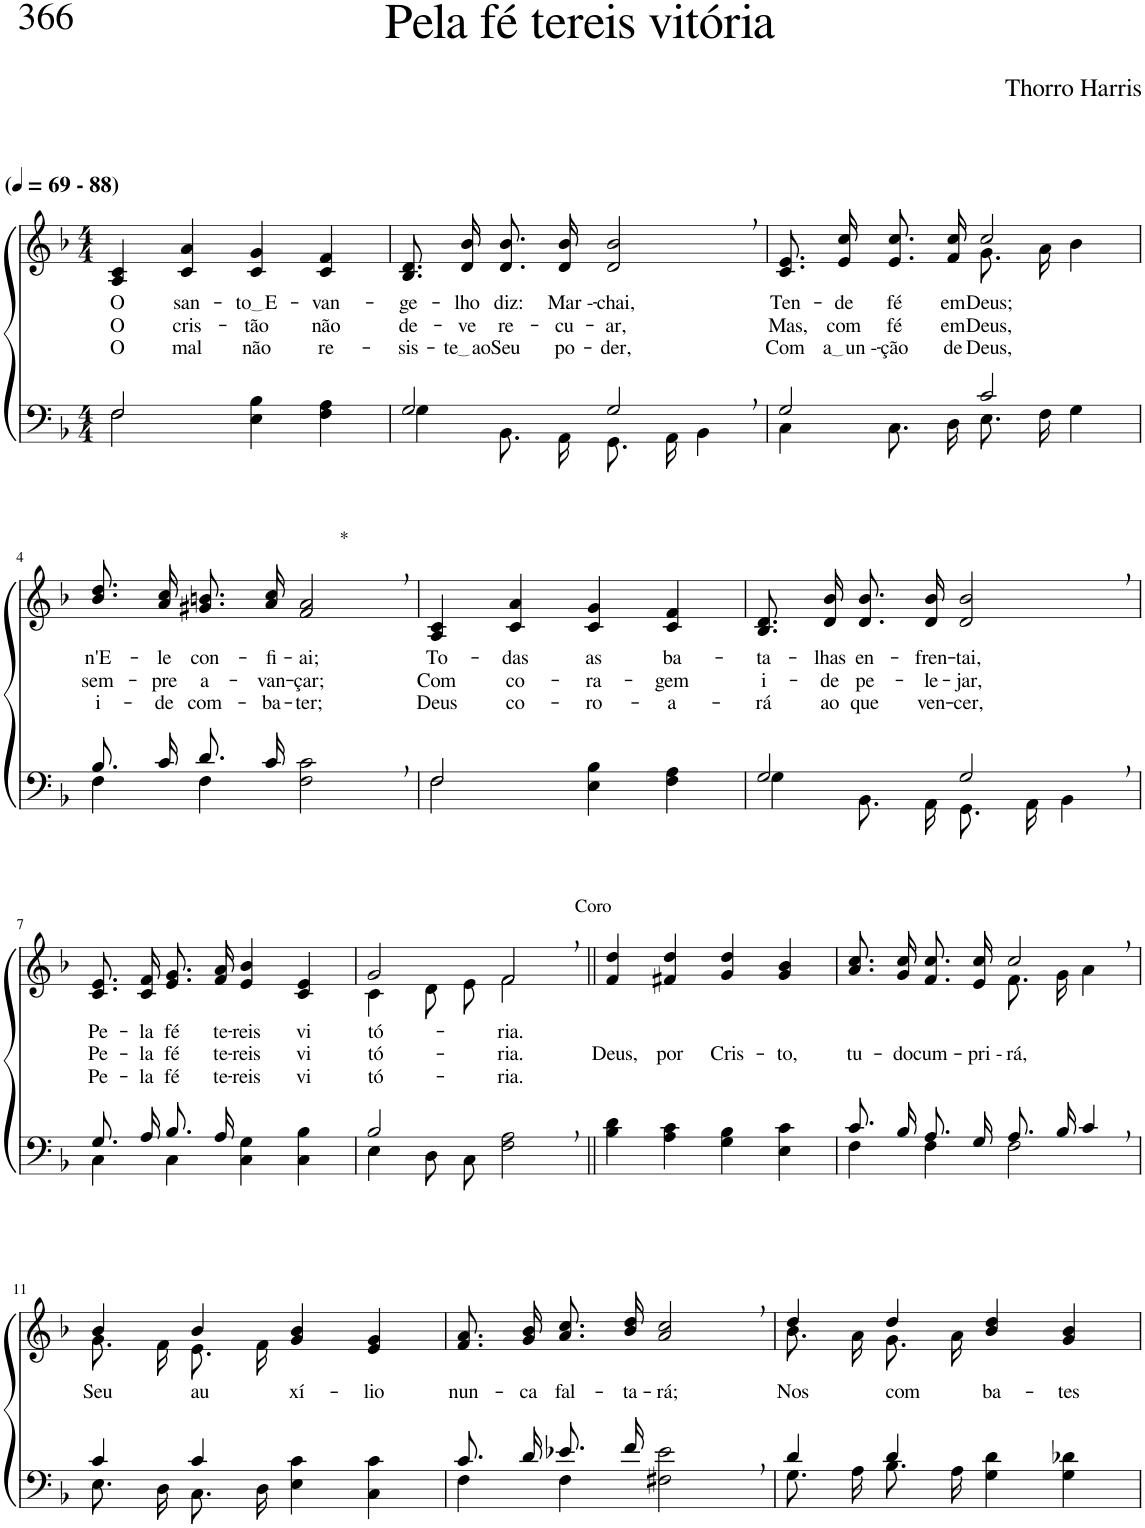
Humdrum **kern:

**kern	**kern	**text	**text	**text
*part2	*part1	*part1	*part1	*part1
*staff2	*staff1	*staff1	*staff1	*staff1
*I"Parte III e IV	*I"Parte I e II	*	*	*
*clefF4	*clefG2	*	*	*
*k[b-]	*k[b-]	*	*	*
*M4/4	*M4/4	*	*	*
*MM69	*MM69	*	*	*
=1	=1	=1	=1	=1
*^	*	*	*	*
!	!	!LO:TX:a:B:t=(	!	!	!
!	!	!LO:TX:a:B:t=- 88)	!	!	!
!	!	!	!LO:LY:b	!LO:LY:b	!LO:LY:b
2F\	2F/	4A/ 4c/	O	O	O
!	!	!	!LO:LY:b	!LO:LY:b	!LO:LY:b
.	.	4c/ 4a/	san-	cris-	mal
!	!	!	!LO:LY:b	!LO:LY:b	!LO:LY:b
4E\ 4B-\	2ryy	4c/ 4g/	to E	-tão	não
!	!	!	!LO:LY:b	!LO:LY:b	!LO:LY:b
4F\ 4A\	.	4c/ 4f/	-van-	não	re-
=2	=2	=2	=2	=2	=2
!	!	!	!LO:LY:b	!LO:LY:b	!LO:LY:b
2G/	4G\	8.B-/ 8.d/L	-ge-	de-	-sis-
!	!	!	!LO:LY:b	!LO:LY:b	!LO:LY:b
.	.	16d/ 16b-/Jk	-lho	-ve	te ao
!	!	!	!LO:LY:b	!LO:LY:b	!LO:LY:b
.	8.BB-\L	8.d/ 8.b-/L	diz:	re-	Seu
!	!	!	!LO:LY:b	!LO:LY:b	!LO:LY:b
.	16AA\Jk	16d/ 16b-/Jk	Mar --	-cu-	po-
!	!	!	!LO:LY:b	!LO:LY:b	!LO:LY:b
2G,/	8.GG\L	2d/, 2b-/,	-chai,	-ar,	-der,
.	16AA\Jk	.	.	.	.
.	4BB-\	.	.	.	.
=3	=3	=3	=3	=3	=3
!	!	!	!LO:LY:b	!LO:LY:b	!LO:LY:b
*	*	*^	*	*	*
2G/	4C\	8.c/ 8.e/L	2ryy	Ten-	Mas,	Com
!	!	!	!	!LO:LY:b	!LO:LY:b	!LO:LY:b
.	.	16e/ 16cc/Jk	.	-de	com	a un -
!	!	!	!	!LO:LY:b	!LO:LY:b	!LO:LY:b
.	8.C\L	8.e/ 8.cc/L	.	fé	fé	-ção
!	!	!	!	!LO:LY:b	!LO:LY:b	!LO:LY:b
.	16D\Jk	16f/ 16cc/Jk	.	em	em	de
!	!	!	!	!LO:LY:b	!LO:LY:b	!LO:LY:b
2c/	8.E\L	2cc/	8.g\L	Deus;	Deus,	Deus,
.	16F\Jk	.	16a\Jk	.	.	.
.	4G\	.	4b-\	.	.	.
!!LO:LB:g=z
=4	=4	=4	=4	=4	=4	=4
!	!	!	!	!LO:LY:b	!LO:LY:b	!LO:LY:b
*	*	*v	*v	*	*	*
8.B-/L	4F\	8.b-\ 8.dd\L	n'E-	sem-	i-
!	!	!	!LO:LY:b	!LO:LY:b	!LO:LY:b
16c/Jk	.	16a\ 16cc\Jk	-le	-pre	-de
!	!	!	!LO:LY:b	!LO:LY:b	!LO:LY:b
8.d/L	4F\	8.g#X/ 8.bn/L	con-	a-	com-
!	!	!	!LO:LY:b	!LO:LY:b	!LO:LY:b
16c/Jk	.	16a/ 16cc/Jk	-fi-	-van-	-ba-
!	!	!LO:TX:a:t=*	!	!	!
!	!	!	!LO:LY:b	!LO:LY:b	!LO:LY:b
2ryy	2F\ 2c\	2f/, 2a/,	-ai;	-çar;	-ter;
=5	=5	=5	=5	=5	=5
!	!	!	!LO:LY:b	!LO:LY:b	!LO:LY:b
2F\	2F/	4A/ 4c/	To-	Com	Deus
!	!	!	!LO:LY:b	!LO:LY:b	!LO:LY:b
.	.	4c/ 4a/	-das	co-	co-
!	!	!	!LO:LY:b	!LO:LY:b	!LO:LY:b
4E\ 4B-\	2ryy	4c/ 4g/	as	-ra-	-ro-
!	!	!	!LO:LY:b	!LO:LY:b	!LO:LY:b
4F\ 4A\	.	4c/ 4f/	ba-	-gem	-a-
=6	=6	=6	=6	=6	=6
!	!	!	!LO:LY:b	!LO:LY:b	!LO:LY:b
2G/	4G\	8.B-/ 8.d/L	-ta-	i-	-rá
!	!	!	!LO:LY:b	!LO:LY:b	!LO:LY:b
.	.	16d/ 16b-/Jk	-lhas	-de	ao
!	!	!	!LO:LY:b	!LO:LY:b	!LO:LY:b
.	8.BB-\L	8.d/ 8.b-/L	en-	pe-	que
!	!	!	!LO:LY:b	!LO:LY:b	!LO:LY:b
.	16AA\Jk	16d/ 16b-/Jk	-fren-	-le-	ven-
!	!	!	!LO:LY:b	!LO:LY:b	!LO:LY:b
2G,/	8.GG\L	2d/, 2b-/,	-tai,	-jar,	-cer,
.	16AA\Jk	.	.	.	.
.	4BB-\	.	.	.	.
!!LO:LB:g=z
=7	=7	=7	=7	=7	=7
!	!	!	!LO:LY:b	!LO:LY:b	!LO:LY:b
8.G/L	4C\	8.c/ 8.e/L	Pe-	Pe-	Pe-
!	!	!	!LO:LY:b	!LO:LY:b	!LO:LY:b
16A/Jk	.	16c/ 16f/Jk	-la	-la	-la
!	!	!	!LO:LY:b	!LO:LY:b	!LO:LY:b
8.B-/L	4C\	8.e/ 8.g/L	fé	fé	fé
!	!	!	!LO:LY:b	!LO:LY:b	!LO:LY:b
16A/Jk	.	16f/ 16a/Jk	te-	te-	te-
!	!	!	!LO:LY:b	!LO:LY:b	!LO:LY:b
2ryy	4C\ 4G\	4e/ 4b-/	-reis	-reis	-reis
!	!	!	!LO:LY:b	!LO:LY:b	!LO:LY:b
.	4C\ 4B-\	4c/ 4e/	vi-	vi-	vi-
=8	=8	=8	=8	=8	=8
*	*	*^	*	*	*
!	!	!	!	!LO:LY:b	!LO:LY:b	!LO:LY:b
2B-/	4E\	2g/	4c\	-tó-	-tó-	-tó-
.	8D\L	.	8d\L	.	.	.
.	8C\J	.	8e\J	.	.	.
!	!	!LO:TX:a:t=Coro	!	!	!	!
!	!	!	!	!LO:LY:b	!LO:LY:b	!LO:LY:b
2ryy	2F\ 2A\	2f,/	2f\	-ria.	-ria.	-ria.
=9||	=9||	=9||	=9||	=9||	=9||	=9||
!	!	!	!	!	!LO:LY:b	!
*v	*v	*	*	*	*	*
*	*v	*v	*	*	*
4B-\ 4d\	4f/ 4dd/	.	Deus,	.
!	!	!	!LO:LY:b	!
4A\ 4c\	4f#X/ 4dd/	.	por	.
!	!	!	!LO:LY:b	!
4G\ 4B-\	4g/ 4dd/	.	Cris-	.
!	!	!	!LO:LY:b	!
4E\ 4c\	4g/ 4b-/	.	-to,	.
=10	=10	=10	=10	=10
*^	*	*	*	*
!	!	!	!	!LO:LY:b	!
*	*	*^	*	*	*
8.c/L	4F\	8.a\ 8.cc\L	2ryy	.	tu-	.
!	!	!	!	!	!LO:LY:b	!
16B-/Jk	.	16g\ 16cc\Jk	.	.	-do	.
!	!	!	!	!	!LO:LY:b	!
8.A/L	4F\	8.f/ 8.cc/L	.	.	cum-	.
!	!	!	!	!	!LO:LY:b	!
16G/Jk	.	16e/ 16cc/Jk	.	.	-pri --	.
!	!	!	!	!	!LO:LY:b	!
8.A/L	2F\	2cc,/	8.f\L	.	-rá,	.
16B-/Jk	.	.	16g\Jk	.	.	.
4c,/	.	.	4a\	.	.	.
!!LO:LB:g=z	!!
=11	=11	=11	=11	=11	=11	=11
!	!	!	!	!LO:LY:b	!	!
4c/	8.E\L	4b-/	8.g\L	Seu	.	.
.	16D\Jk	.	16f\Jk	.	.	.
!	!	!	!	!LO:LY:b	!	!
4c/	8.C\L	4b-/	8.e\L	au-	.	.
.	16D\Jk	.	16f\Jk	.	.	.
!	!	!	!	!LO:LY:b	!	!
2ryy	4E\ 4c\	4g/ 4b-/	2ryy	-xí-	.	.
!	!	!	!	!LO:LY:b	!	!
.	4C\ 4c\	4e/ 4g/	.	-lio	.	.
*	*	*v	*v	*	*	*
=12	=12	=12	=12	=12	=12
!	!	!	!LO:LY:b	!	!
8.c/L	4F\	8.f/ 8.a/L	nun-	.	.
!	!	!	!LO:LY:b	!	!
16d/Jk	.	16g/ 16b-/Jk	-ca	.	.
!	!	!	!LO:LY:b	!	!
8.e-X/L	4F\	8.a\ 8.cc\L	fal-	.	.
!	!	!	!LO:LY:b	!	!
16f/Jk	.	16b-\ 16dd\Jk	-ta-	.	.
!	!	!	!LO:LY:b	!	!
2ryy	2F#X\ 2e-\	2a/, 2cc/,	-rá;	.	.
=13	=13	=13	=13	=13	=13
*	*	*^	*	*	*
!	!	!	!	!LO:LY:b	!	!
4d/	8.G\L	4dd/	8.b-\L	Nos	.	.
.	16A\Jk	.	16a\Jk	.	.	.
!	!	!	!	!LO:LY:b	!	!
4d/	8.B-\L	4dd/	8.g\L	com-	.	.
.	16A\Jk	.	16a\Jk	.	.	.
!	!	!	!	!LO:LY:b	!	!
2ryy	4G\ 4d\	4b-/ 4dd/	2ryy	-ba-	.	.
!	!	!	!	!LO:LY:b	!	!
.	4G\ 4d-X\	4g/ 4b-/	.	-tes	.	.
*v	*v	*	*	*	*	*
*	*v	*v	*	*	*
=	=	=	=	=
*-	*-	*-	*-	*-
